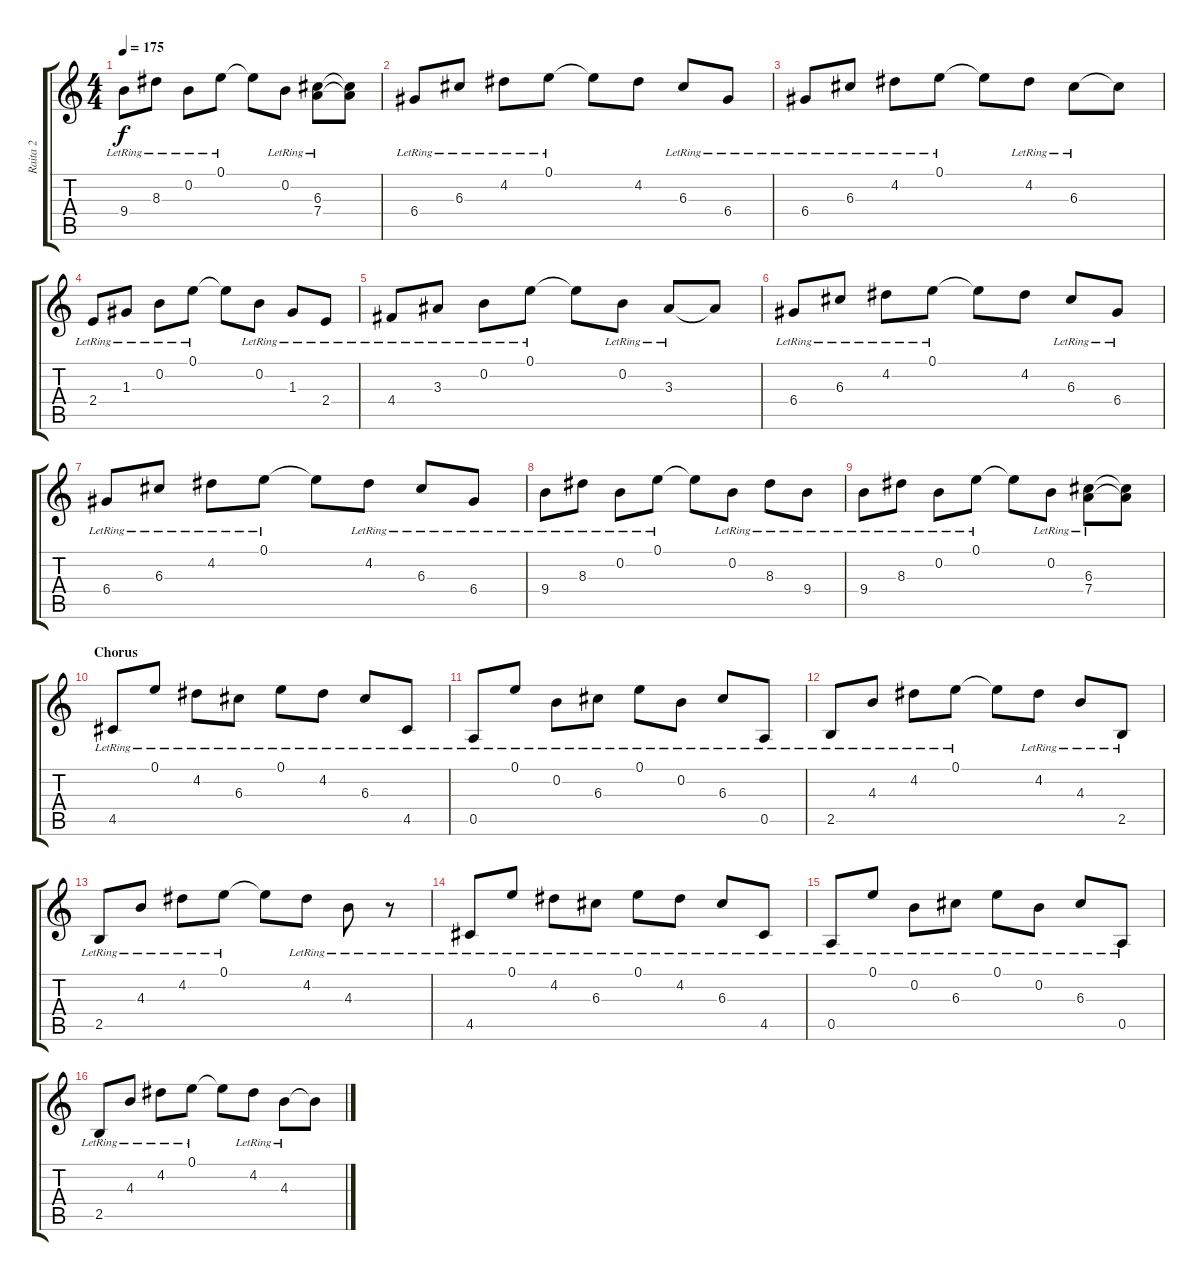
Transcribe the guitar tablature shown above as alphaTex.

\track ("Raita 2" "Raita 2") {instrument acousticguitarnylon}
\staff {score tabs}
\tuning (E4 B3 G3 D3 A2 E2) {hide}
\ts (4 4)
\tempo 175
\clef g2
\ks c
9.4{lr}.8{dy f} 8.3{lr}.8 0.2{lr}.8 0.1{lr}.8 0.1{t}.8 0.2{lr}.8 (6.3{lr} 7.4).8 (6.3{t} 7.4{t}).8 |
6.4{lr}.8 6.3{lr}.8 4.2{lr}.8 0.1{lr}.8 0.1{t}.8 4.2.8 6.3{lr}.8 6.4{lr}.8 |
6.4{lr}.8 6.3{lr}.8 4.2{lr}.8 0.1{lr}.8 0.1{t}.8 4.2{lr}.8 6.3{lr}.8 6.3{t}.8 |
2.4{lr}.8 1.3{lr}.8 0.2{lr}.8 0.1{lr}.8 0.1{t}.8 0.2{lr}.8 1.3{lr}.8 2.4{lr}.8 |
4.4{lr}.8 3.3{lr}.8 0.2{lr}.8 0.1{lr}.8 0.1{t}.8 0.2{lr}.8 3.3{lr}.8 3.3{t}.8 |
6.4{lr}.8 6.3{lr}.8 4.2{lr}.8 0.1{lr}.8 0.1{t}.8 4.2.8 6.3{lr}.8 6.4{lr}.8 |
6.4{lr}.8 6.3{lr}.8 4.2{lr}.8 0.1{lr}.8 0.1{t}.8 4.2{lr}.8 6.3{lr}.8 6.4{lr}.8 |
9.4{lr}.8 8.3{lr}.8 0.2{lr}.8 0.1{lr}.8 0.1{t}.8 0.2{lr}.8 8.3{lr}.8 9.4{lr}.8 |
9.4{lr}.8 8.3{lr}.8 0.2{lr}.8 0.1{lr}.8 0.1{t}.8 0.2{lr}.8 (6.3{lr} 7.4).8 (6.3{t} 7.4{t}).8 |
\section ("" "Chorus")
4.5{lr}.8 0.1{lr}.8 4.2{lr}.8 6.3{lr}.8 0.1{lr}.8 4.2{lr}.8 6.3{lr}.8 4.5{lr}.8 |
0.5{lr}.8 0.1{lr}.8 0.2{lr}.8 6.3{lr}.8 0.1{lr}.8 0.2{lr}.8 6.3{lr}.8 0.5{lr}.8 |
2.5{lr}.8 4.3{lr}.8 4.2{lr}.8 0.1{lr}.8 0.1{t}.8 4.2{lr}.8 4.3{lr}.8 2.5{lr}.8 |
2.5{lr}.8 4.3{lr}.8 4.2{lr}.8 0.1{lr}.8 0.1{t}.8 4.2{lr}.8 4.3{lr}.8 r.8 |
4.5{lr}.8 0.1{lr}.8 4.2{lr}.8 6.3{lr}.8 0.1{lr}.8 4.2{lr}.8 6.3{lr}.8 4.5{lr}.8 |
0.5{lr}.8 0.1{lr}.8 0.2{lr}.8 6.3{lr}.8 0.1{lr}.8 0.2{lr}.8 6.3{lr}.8 0.5{lr}.8 |
2.5{lr}.8 4.3{lr}.8 4.2{lr}.8 0.1{lr}.8 0.1{t}.8 4.2{lr}.8 4.3{lr}.8 4.3{t}.8
